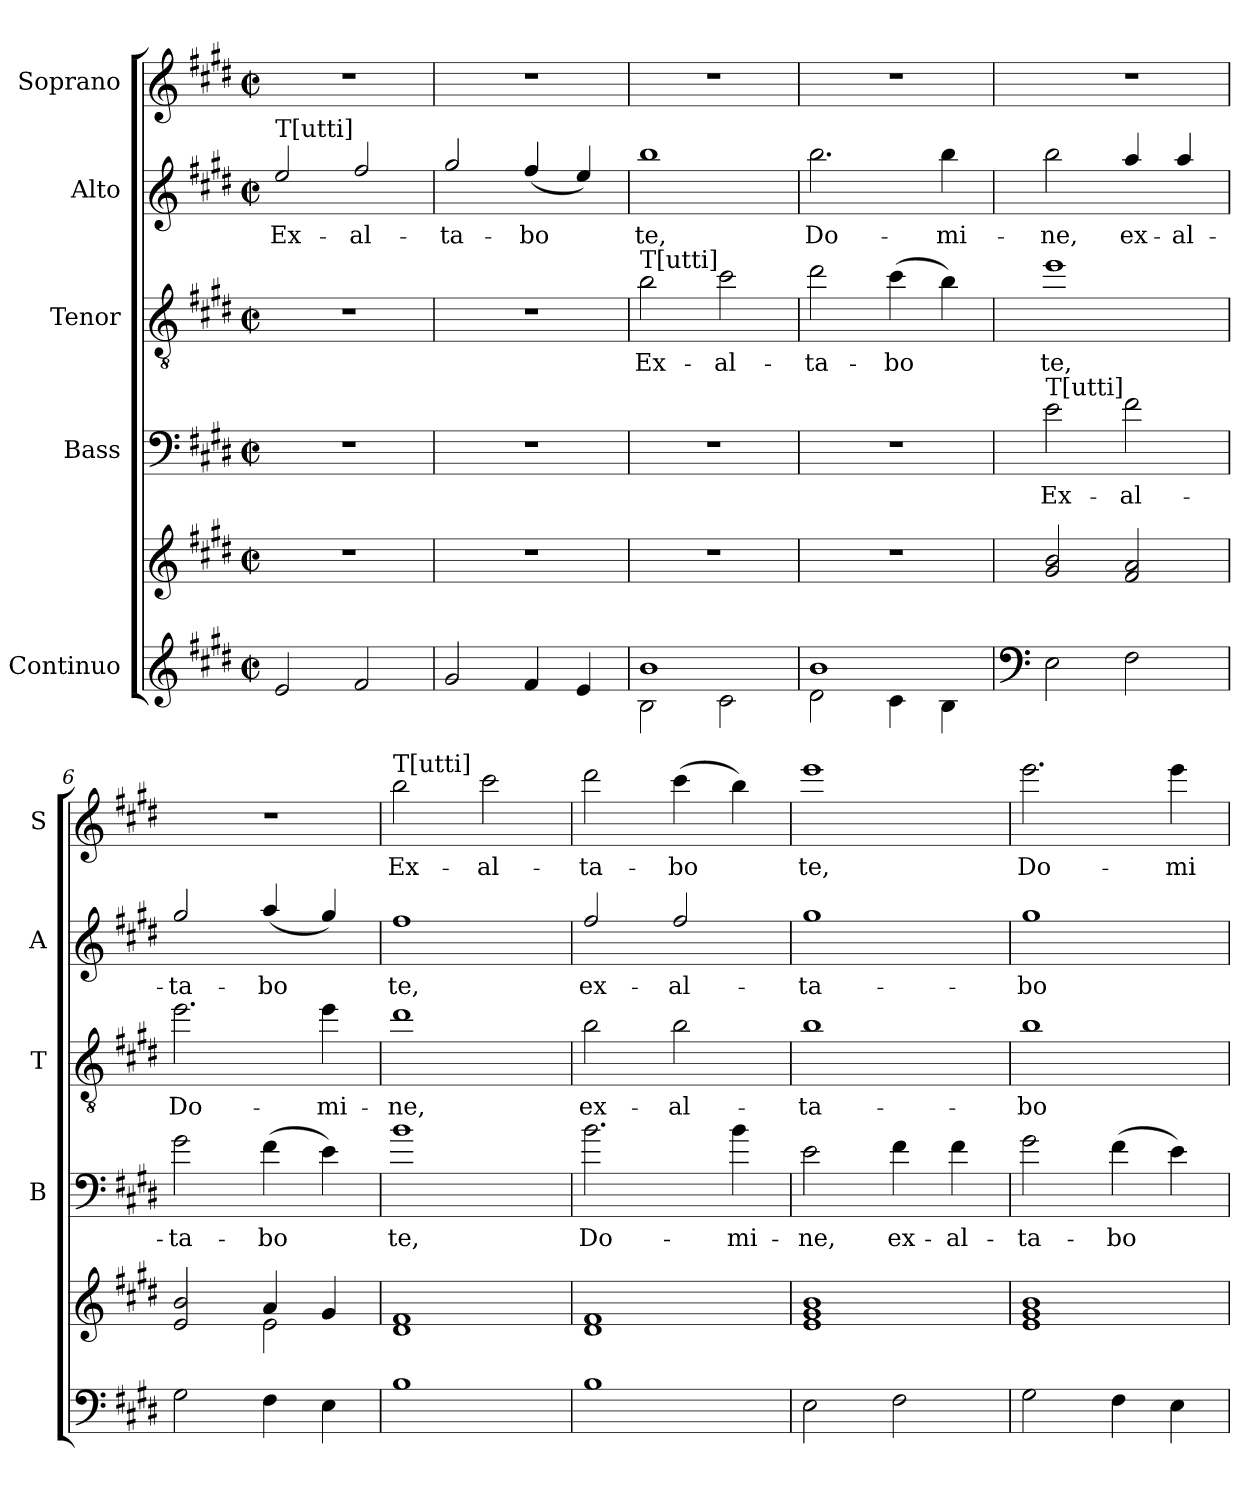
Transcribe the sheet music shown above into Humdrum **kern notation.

**kern	**kern	**kern	**text	**kern	**text	**kern	**text	**kern	**text
*part5	*part5	*part4	*part4	*part3	*part3	*part2	*part2	*part1	*part1
*staff6	*staff5	*staff4	*staff4	*staff3	*staff3	*staff2	*staff2	*staff1	*staff1
*I"Continuo	*	*I"Bass	*	*I"Tenor	*	*I"Alto	*	*I"Soprano	*
*	*	*I'B	*	*I'T	*	*I'A	*	*I'S	*
*clefG2	*clefG2	*clefF4	*	*clefGv2	*	*clefG2	*	*clefG2	*
*	*	*ITrd7c12	*	*ITrd7c12	*	*ITrd7c12	*	*ITrd7c12	*
*k[f#c#g#d#]	*k[f#c#g#d#]	*k[f#c#g#d#]	*	*k[f#c#g#d#]	*	*k[f#c#g#d#]	*	*k[f#c#g#d#]	*
*E:	*E:	*E:	*	*E:	*	*E:	*	*E:	*
*M2/2	*M2/2	*M2/2	*	*M2/2	*	*M2/2	*	*M2/2	*
*met(c|)	*met(c|)	*met(c|)	*	*met(c|)	*	*met(c|)	*	*met(c|)	*
=1	=1	=1	=1	=1	=1	=1	=1	=1	=1
!	!	!	!	!	!	!LO:TX:a:t=T[utti]	!	!	!
!	!	!	!	!	!	!	!LO:LY:b	!	!
2e/	1r	1r	.	1r	.	2e/	Ex-	1r	.
!	!	!	!	!	!	!	!LO:LY:b	!	!
2f#/	.	.	.	.	.	2f#/	-al-	.	.
=2	=2	=2	=2	=2	=2	=2	=2	=2	=2
!	!	!	!	!	!	!	!LO:LY:b	!	!
2g#/	1r	1r	.	1r	.	2g#/	-ta-	1r	.
!	!	!	!	!	!	!	!LO:LY:b	!	!
4f#/	.	.	.	.	.	(<4f#/	-bo	.	.
4e/	.	.	.	.	.	4e/)	.	.	.
=3	=3	=3	=3	=3	=3	=3	=3	=3	=3
*^	*	*	*	*	*	*	*	*	*
!	!	!	!	!	!	!LO:LY:b	!	!	!	!
!	!	!	!	!	!LO:TX:a:t=T[utti]	!	!	!	!	!
!	!	!	!	!	!	!	!	!LO:LY:b	!	!
1b	2B\	1r	1r	.	2B\	Ex-	1b	te,	1r	.
!	!	!	!	!	!	!LO:LY:b	!	!	!	!
.	2c#\	.	.	.	2c#\	-al-	.	.	.	.
=4	=4	=4	=4	=4	=4	=4	=4	=4	=4	=4
!	!	!	!	!	!	!LO:LY:b	!	!	!	!
!	!	!	!	!	!	!	!	!LO:LY:b	!	!
1b	2d#\	1r	1r	.	2d#\	-ta-	2.b\	Do-	1r	.
!	!	!	!	!	!	!LO:LY:b	!	!	!	!
.	4c#\	.	.	.	(>4c#\	-bo	.	.	.	.
!	!	!	!	!	!	!	!	!LO:LY:b	!	!
.	4B\	.	.	.	4B\)	.	4b\	-mi-	.	.
*v	*v	*	*	*	*	*	*	*	*	*
=5	=5	=5	=5	=5	=5	=5	=5	=5	=5
*clefF4	*	*	*	*	*	*	*	*	*
*^	*	*	*	*	*	*	*	*	*
!	!	!	!	!LO:LY:b	!	!	!	!	!	!
*v	*v	*	*	*	*	*	*	*	*	*
*^	*	*	*	*	*	*	*	*	*
!	!	!	!	!	!	!LO:LY:b	!	!	!	!
*v	*v	*	*	*	*	*	*	*	*	*
*^	*	*	*	*	*	*	*	*	*
!	!	!	!LO:TX:a:t=T[utti]	!	!	!	!	!	!	!
!	!	!	!	!	!	!	!	!LO:LY:b	!	!
*v	*v	*	*	*	*	*	*	*	*	*
2E\	2g#!/ 2b!/	2E\	Ex-	1e	te,	2b\	-ne,	1r	.
!	!	!	!LO:LY:b	!	!	!	!	!	!
!	!	!	!	!	!	!	!LO:LY:b	!	!
2F#\	2f#!/ 2a!/	2F#\	-al-	.	.	4a/	ex-	.	.
!	!	!	!	!	!	!	!LO:LY:b	!	!
.	.	.	.	.	.	4a/	-al-	.	.
=6	=6	=6	=6	=6	=6	=6	=6	=6	=6
*	*^	*	*	*	*	*	*	*	*
!	!	!	!	!LO:LY:b	!	!	!	!	!	!
!	!	!	!	!	!	!LO:LY:b	!	!	!	!
!	!	!	!	!	!	!	!	!LO:LY:b	!	!
2G#\	2e!/ 2b!/	2ryy	2G#\	-ta-	2.e\	Do-	2g#/	-ta-	1r	.
!	!	!	!	!LO:LY:b	!	!	!	!	!	!
!	!	!	!	!	!	!	!	!LO:LY:b	!	!
4F#\	4a!/	2e!\	(>4F#\	-bo	.	.	(<4a/	-bo	.	.
!	!	!	!	!	!	!LO:LY:b	!	!	!	!
4E\	4g#!/	.	4E\)	.	4e\	-mi-	4g#/)	.	.	.
*	*v	*v	*	*	*	*	*	*	*	*
=7	=7	=7	=7	=7	=7	=7	=7	=7	=7
!	!	!	!LO:LY:b	!	!	!	!	!	!
!	!	!	!	!	!LO:LY:b	!	!	!	!
!	!	!	!	!	!	!	!LO:LY:b	!	!
!	!	!	!	!	!	!	!	!LO:TX:a:t=T[utti]	!
!	!	!	!	!	!	!	!	!	!LO:LY:b
1B	1d#! 1f#!	1B	te,	1d#	-ne,	1f#	te,	2b\	Ex-
!	!	!	!	!	!	!	!	!	!LO:LY:b
.	.	.	.	.	.	.	.	2cc#\	-al-
=8	=8	=8	=8	=8	=8	=8	=8	=8	=8
!	!	!	!LO:LY:b	!	!	!	!	!	!
!	!	!	!	!	!LO:LY:b	!	!	!	!
!	!	!	!	!	!	!	!LO:LY:b	!	!
!	!	!	!	!	!	!	!	!	!LO:LY:b
1B	1d#! 1f#!	2.B\	Do-	2B\	ex-	2f#/	ex-	2dd#\	-ta-
!	!	!	!	!	!LO:LY:b	!	!	!	!
!	!	!	!	!	!	!	!LO:LY:b	!	!
!	!	!	!	!	!	!	!	!	!LO:LY:b
.	.	.	.	2B\	-al-	2f#/	-al-	(>4cc#\	-bo
!	!	!	!LO:LY:b	!	!	!	!	!	!
.	.	4B\	-mi-	.	.	.	.	4b\)	.
=9	=9	=9	=9	=9	=9	=9	=9	=9	=9
!	!	!	!LO:LY:b	!	!	!	!	!	!
!	!	!	!	!	!LO:LY:b	!	!	!	!
!	!	!	!	!	!	!	!LO:LY:b	!	!
!	!	!	!	!	!	!	!	!	!LO:LY:b
2E\	1e! 1g#! 1b!	2E\	-ne,	1B	-ta-	1g#	-ta-	1ee	te,
!	!	!	!LO:LY:b	!	!	!	!	!	!
2F#\	.	4F#\	ex-	.	.	.	.	.	.
!	!	!	!LO:LY:b	!	!	!	!	!	!
.	.	4F#\	-al-	.	.	.	.	.	.
!!LO:LB:g=z
=10	=10	=10	=10	=10	=10	=10	=10	=10	=10
!	!	!	!LO:LY:b	!	!	!	!	!	!
!	!	!	!	!	!LO:LY:b	!	!	!	!
!	!	!	!	!	!	!	!LO:LY:b	!	!
!	!	!	!	!	!	!	!	!	!LO:LY:b
2G#\	1e! 1g#! 1b!	2G#\	-ta-	1B	-bo	1g#	-bo	2.ee\	Do-
!	!	!	!LO:LY:b	!	!	!	!	!	!
4F#\	.	(>4F#\	-bo	.	.	.	.	.	.
!	!	!	!	!	!	!	!	!	!LO:LY:b
4E\	.	4E\)	.	.	.	.	.	4ee\	-mi-
=	=	=	=	=	=	=	=	=	=
*-	*-	*-	*-	*-	*-	*-	*-	*-	*-
